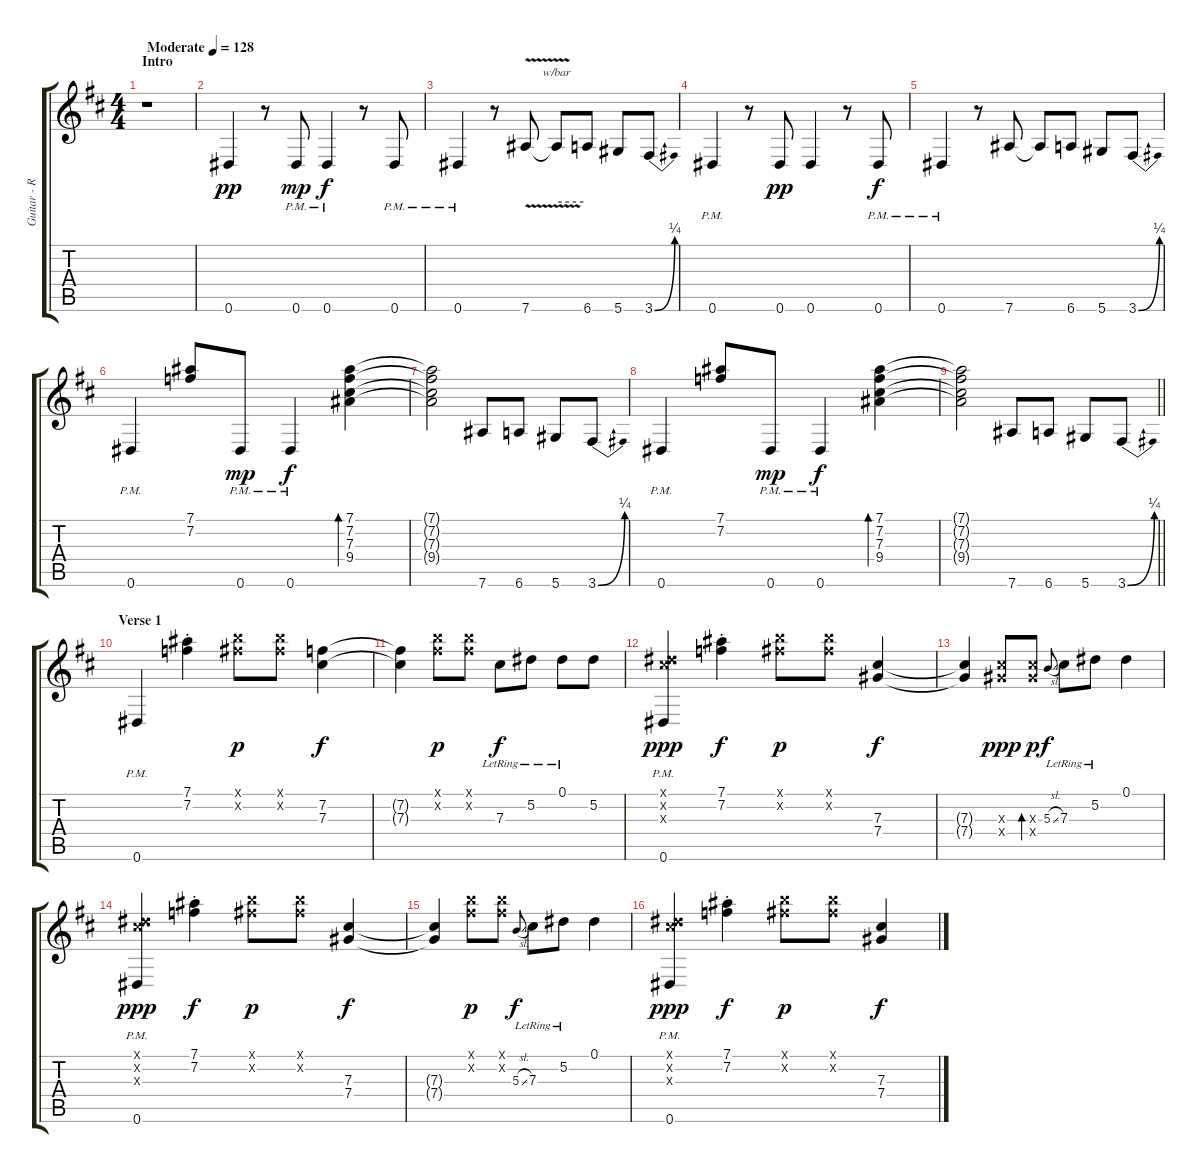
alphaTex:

\track ("Guitar - Rhythm" "Guitar - R") {instrument distortionguitar}
\staff {score tabs}
\tuning (Eb4 Bb3 Gb3 Db3 Ab2 Eb2) {hide}
\ts (4 4)
\section ("" "Intro")
\tempo (128 "Moderate")
\clef g2
\ks bminor
r.1{dy pp instrument distortionguitar} |
0.6.4 r.8 0.6{pm}.8{dy mp} 0.6{pm}.4{dy f} r.8 0.6{pm}.8 |
0.6{pm}.4 r.8 7.6{v}.8 7.6{t}.8{tbe (hold default 0 0 60 0)} 6.6.8 5.6.8 3.6{be (bend 0 0 60 1)}.8 |
0.6{pm}.4 r.8 0.6.8{dy pp} 0.6.4 r.8 0.6{pm}.8{dy f} |
0.6{pm}.4 r.8 7.6.8 7.6{t}.8 6.6.8 5.6.8 3.6{be (bend 0 0 60 1)}.8 |
0.6{pm}.4 (7.1 7.2).8 0.6{pm}.8{dy mp} 0.6{pm}.4{dy f} (7.1 7.2 7.3 9.4).4{bd 240} |
(7.1{t} 7.2{t} 7.3{t} 9.4{t}).2 7.6.8 6.6.8 5.6.8 3.6{be (bend 0 0 60 1)}.8 |
0.6{pm}.4 (7.1 7.2).8 0.6{pm}.8{dy mp} 0.6{pm}.4{dy f} (7.1 7.2 7.3 9.4).4{bd 240} |
\barLineRight lightlight
(7.1{t} 7.2{t} 7.3{t} 9.4{t}).2 7.6.8 6.6.8 5.6.8 3.6{be (bend 0 0 60 1)}.8 |
\section ("" "Verse 1")
0.6{pm}.4 (7.1{st} 7.2{st}).4 (8.1{x} 8.2{x}).8{dy p} (8.1{x} 8.2{x}).8 (7.2 7.3).4{dy f} |
(7.2{t} 7.3{t}).4 (8.1{x} 8.2{x}).8{dy p} (8.1{x} 8.2{x}).8 7.3{lr}.8{dy f} 5.2{lr}.8 0.1{lr}.8 5.2.8 |
(0.1{x} 5.2{x} 7.3{x} 0.6{pm}).4{dy ppp} (7.1{st} 7.2{st}).4{dy f} (8.1{x} 8.2{x}).8{dy p} (8.1{x} 8.2{x}).8 (7.3 7.4).4{dy f} |
(7.3{t} 7.4{t}).4 (7.3{x} 7.4{x}).8{dy ppp} (7.3{x} 7.4{x}).8{bd 30 dy p} 5.3{sl}.8{gr onbeat dy f} 7.3{lr}.8 5.2{lr}.8 0.1.4 |
(0.1{x} 5.2{x} 7.3{x} 0.6{pm}).4{dy ppp} (7.1{st} 7.2{st}).4{dy f} (8.1{x} 8.2{x}).8{dy p} (8.1{x} 8.2{x}).8 (7.3 7.4).4{dy f} |
(7.3{t} 7.4{t}).4 (8.1{x} 8.2{x}).8{dy p} (8.1{x} 8.2{x}).8 5.3{sl}.8{gr onbeat dy f} 7.3{lr}.8 5.2{lr}.8 0.1.4 |
(0.1{x} 5.2{x} 7.3{x} 0.6{pm}).4{dy ppp} (7.1{st} 7.2{st}).4{dy f} (8.1{x} 8.2{x}).8{dy p} (8.1{x} 8.2{x}).8 (7.3 7.4).4{dy f}
